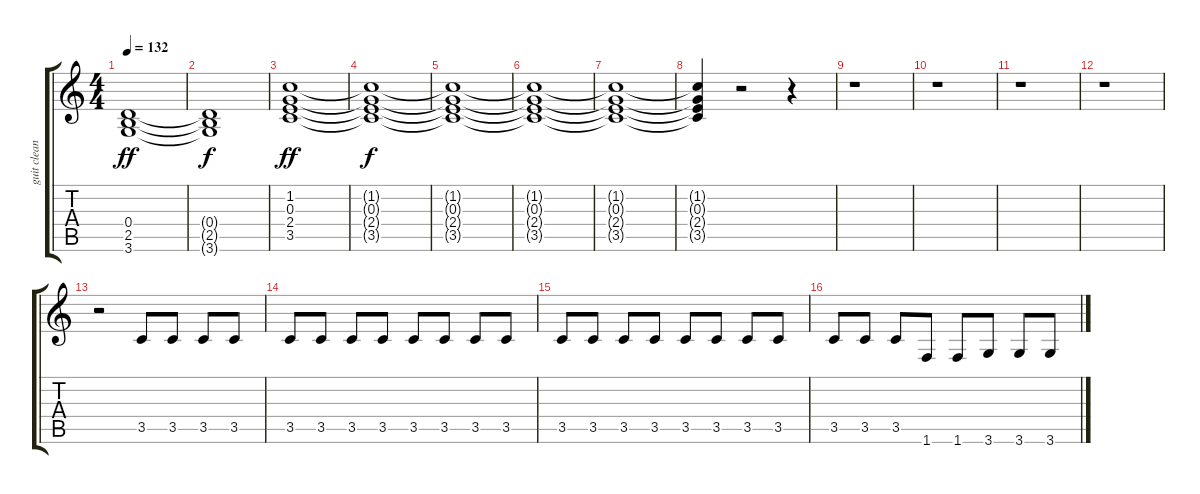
\track ("guit clean" "guit clean") {instrument electricguitarclean}
\staff {score tabs}
\tuning (E4 B3 G3 D3 A2 E2) {hide}
\ts (4 4)
\tempo 132
\clef g2
\ks c
(0.4 2.5 3.6).1{dy ff} |
(0.4{t} 2.5{t} 3.6{t}).1{dy f} |
(1.2 0.3 2.4 3.5).1{dy ff} |
(1.2{t} 0.3{t} 2.4{t} 3.5{t}).1{dy f} |
(1.2{t} 0.3{t} 2.4{t} 3.5{t}).1 |
(1.2{t} 0.3{t} 2.4{t} 3.5{t}).1 |
(1.2{t} 0.3{t} 2.4{t} 3.5{t}).1 |
(1.2{t} 0.3{t} 2.4{t} 3.5{t}).4 r.2 r.4 |
r.1 |
r.1 |
r.1 |
r.1 |
r.2 3.5.8 3.5.8 3.5.8 3.5.8 |
3.5.8 3.5.8 3.5.8 3.5.8 3.5.8 3.5.8 3.5.8 3.5.8 |
3.5.8 3.5.8 3.5.8 3.5.8 3.5.8 3.5.8 3.5.8 3.5.8 |
3.5.8 3.5.8 3.5.8 1.6.8 1.6.8 3.6.8 3.6.8 3.6.8
